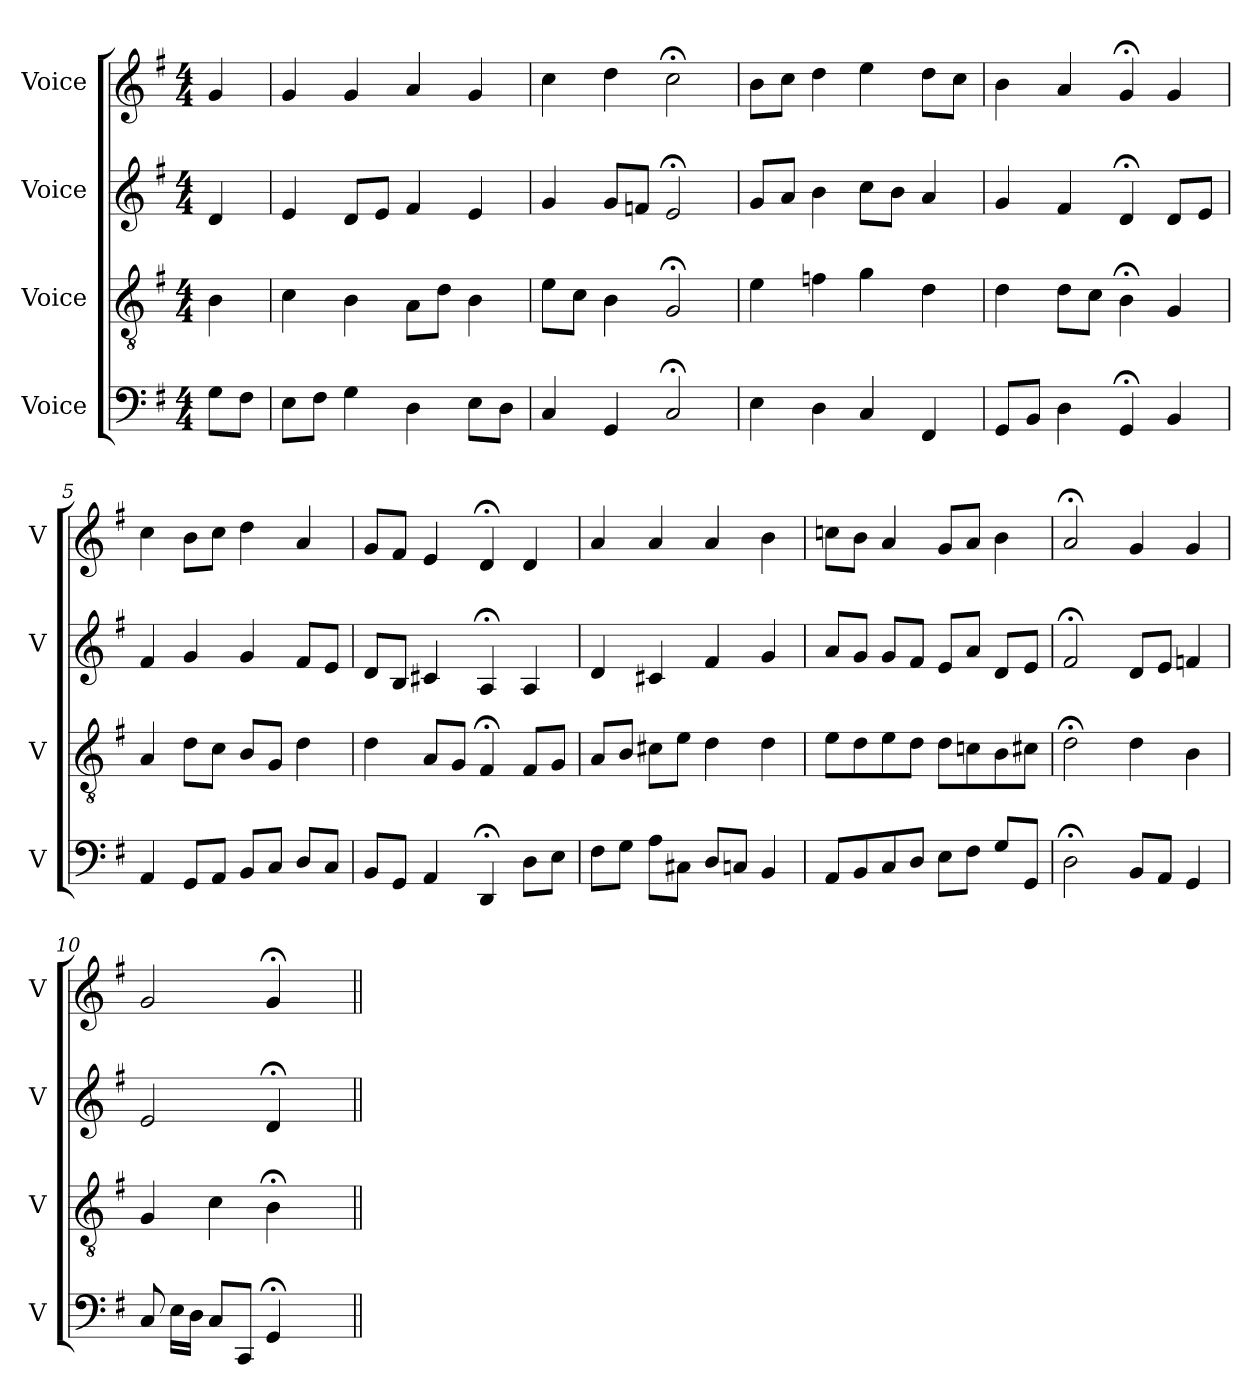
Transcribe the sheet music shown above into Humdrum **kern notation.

**kern	**kern	**kern	**kern
*part4	*part3	*part2	*part1
*staff4	*staff3	*staff2	*staff1
*I"Voice	*I"Voice	*I"Voice	*I"Voice
*I'V	*I'V	*I'V	*I'V
*clefF4	*clefGv2	*clefG2	*clefG2
*k[f#]	*k[f#]	*k[f#]	*k[f#]
*M4/4	*M4/4	*M4/4	*M4/4
*MM100	*MM100	*MM100	*MM100
=	=	=	=
8G\L	4B\	4d/	4g/
8F#\J	.	.	.
=1	=1	=1	=1
8E\L	4c\	4e/	4g/
8F#\J	.	.	.
4G\	4B\	8d/L	4g/
.	.	8e/J	.
4D\	8A\L	4f#/	4a/
.	8d\J	.	.
8E\L	4B\	4e/	4g/
8D\J	.	.	.
=2	=2	=2	=2
4C/	8e\L	4g/	4cc\
.	8c\J	.	.
4GG/	4B\	8g/L	4dd\
.	.	8fn/J	.
2C;/	2G;/	2e;/	2cc;\
=3	=3	=3	=3
4E\	4e\	8g/L	8b\L
.	.	8a/J	8cc\J
4D\	4fn\	4b\	4dd\
4C/	4g\	8cc\L	4ee\
.	.	8b\J	.
4FF#/	4d\	4a/	8dd\L
.	.	.	8cc\J
=4	=4	=4	=4
8GG/L	4d\	4g/	4b\
8BB/J	.	.	.
4D\	8d\L	4f#/	4a/
.	8c\J	.	.
4GG;/	4B;\	4d;/	4g;/
4BB/	4G/	8d/L	4g/
.	.	8e/J	.
!!LO:LB:g=z
=5	=5	=5	=5
4AA/	4A/	4f#/	4cc\
8GG/L	8d\L	4g/	8b\L
8AA/J	8c\J	.	8cc\J
8BB/L	8B/L	4g/	4dd\
8C/J	8G/J	.	.
8D/L	4d\	8f#/L	4a/
8C/J	.	8e/J	.
=6	=6	=6	=6
8BB/L	4d\	8d/L	8g/L
8GG/J	.	8B/J	8f#/J
4AA/	8A/L	4c#X/	4e/
.	8G/J	.	.
4DD;/	4F#;/	4A;/	4d;/
8D\L	8F#/L	4A/	4d/
8E\J	8G/J	.	.
=7	=7	=7	=7
8F#\L	8A/L	4d/	4a/
8G\J	8B/J	.	.
8A\L	8c#X\L	4c#X/	4a/
8C#X\J	8e\J	.	.
8D/L	4d\	4f#/	4a/
8Cn/J	.	.	.
4BB/	4d\	4g/	4b\
=8	=8	=8	=8
8AA/L	8e\L	8a/L	8ccn\L
8BB/	8d\	8g/J	8b\J
8C/	8e\	8g/L	4a/
8D/J	8d\J	8f#/J	.
8E\L	8d\L	8e/L	8g/L
8F#\J	8cn\	8a/J	8a/J
8G/L	8B\	8d/L	4b\
8GG/J	8c#X\J	8e/J	.
!!LO:LB:g=z
=9	=9	=9	=9
2D;\	2d;\	2f#;/	2a;/
8BB/L	4d\	8d/L	4g/
8AA/J	.	8e/J	.
4GG/	4B\	4fn/	4g/
=10	=10	=10	=10
8C/	4G/	2e/	2g/
16E\LL	.	.	.
16D\JJ	.	.	.
8C/L	4c\	.	.
8CC/J	.	.	.
4GG;/	4B;\	4d;/	4g;/
4ryy	4ryy	4ryy	4ryy
=||	=||	=||	=||
*-	*-	*-	*-
